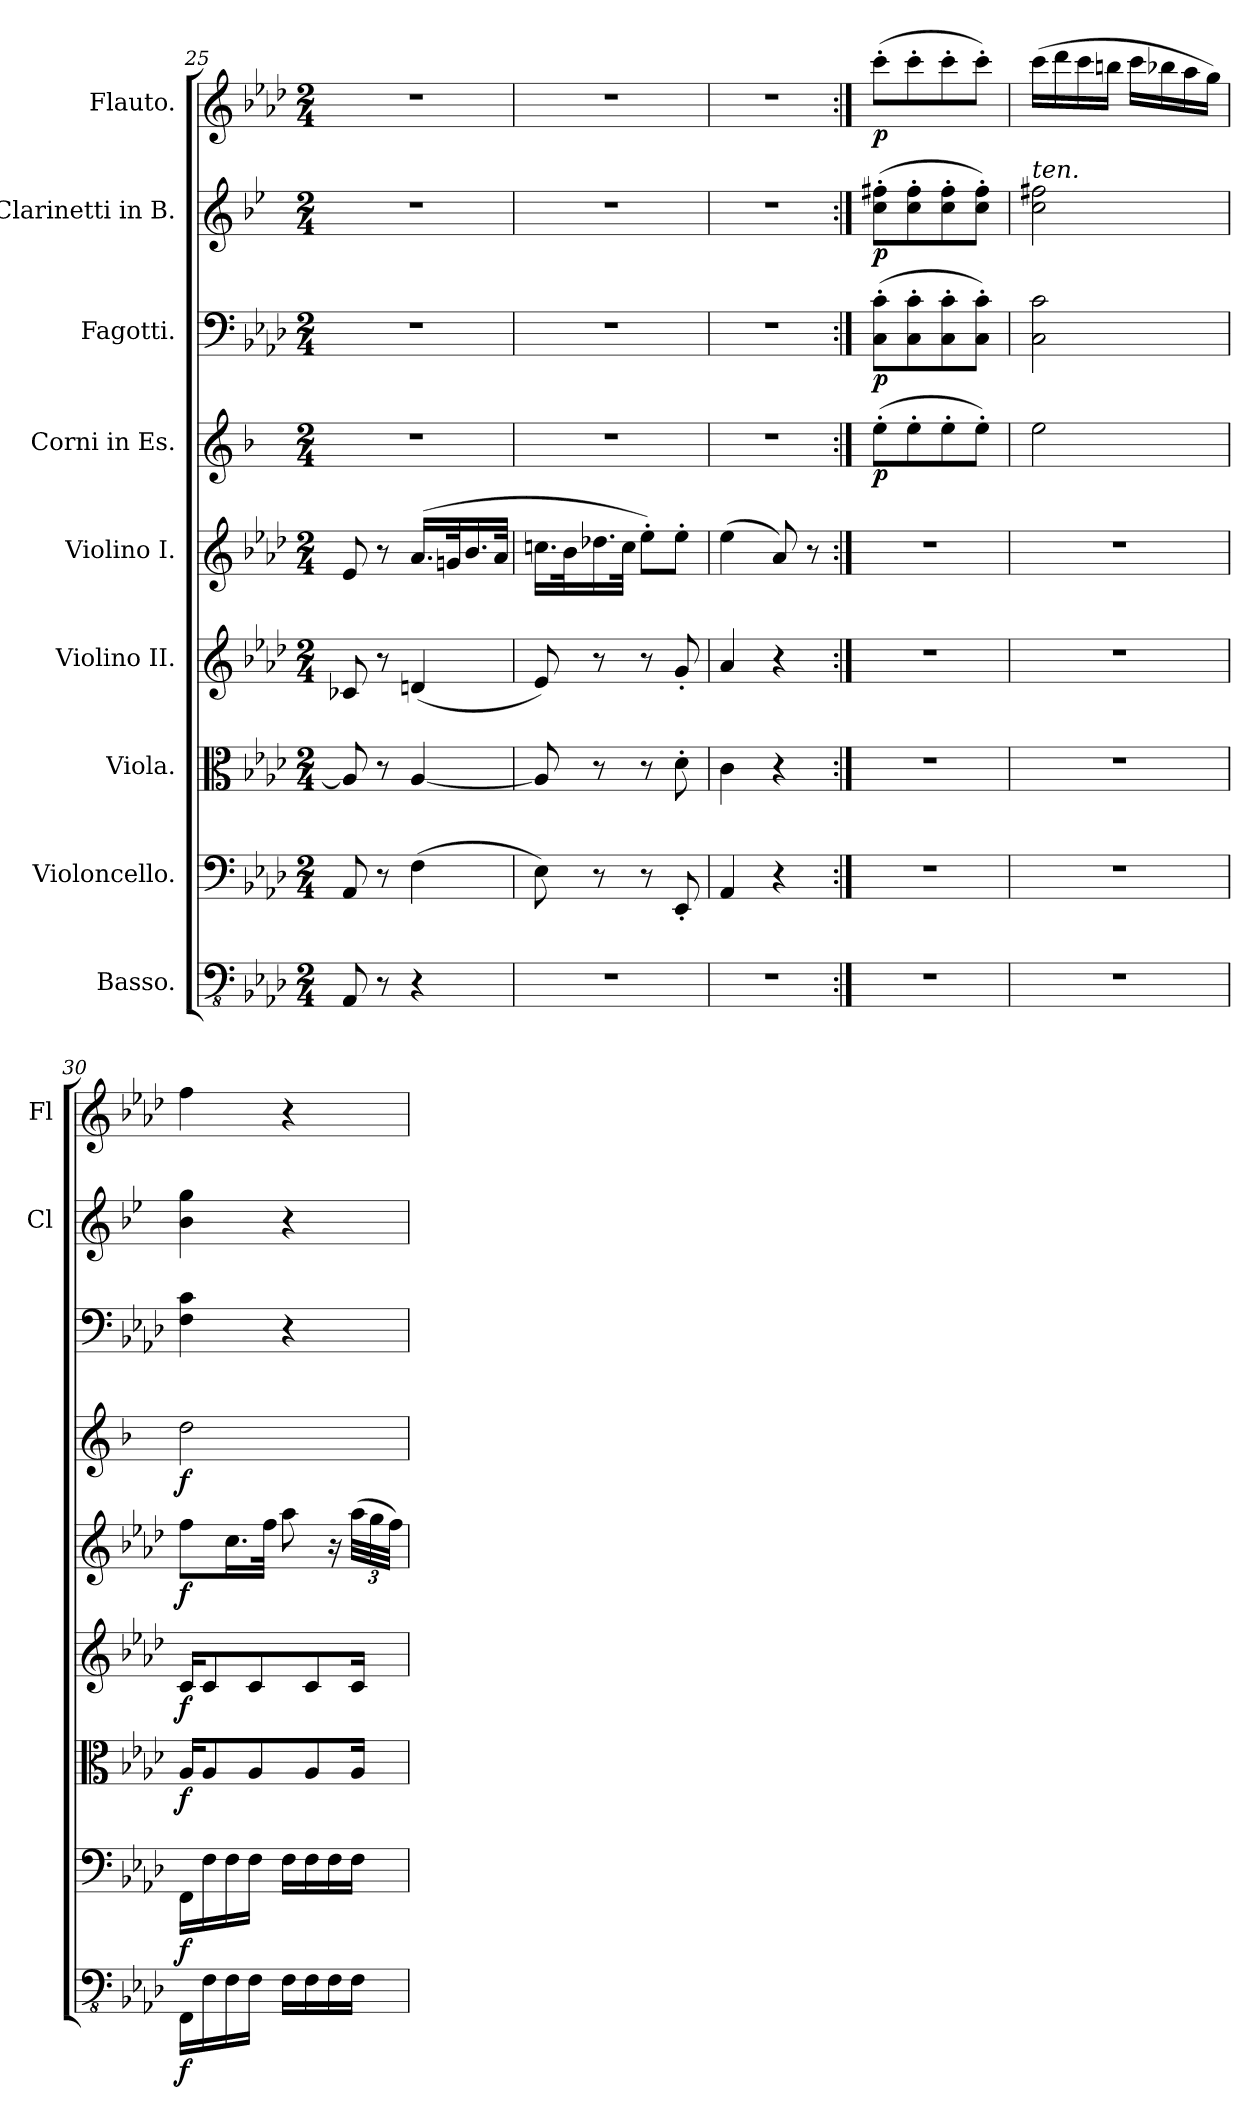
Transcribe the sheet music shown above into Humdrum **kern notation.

**kern	**dynam	**kern	**dynam	**kern	**dynam	**kern	**dynam	**kern	**dynam	**kern	**dynam	**kern	**dynam	**kern	**dynam	**kern	**dynam
*part9	*part9	*part8	*part8	*part7	*part7	*part6	*part6	*part5	*part5	*part4	*part4	*part3	*part3	*part2	*part2	*part1	*part1
*staff9	*staff9	*staff8	*staff8	*staff7	*staff7	*staff6	*staff6	*staff5	*staff5	*staff4	*staff4	*staff3	*staff3	*staff2	*staff2	*staff1	*staff1
*I"Basso.	*	*I"Violoncello.	*	*I"Viola.	*	*I"Violino II.	*	*I"Violino I.	*	*I"Corni in Es.	*	*I"Fagotti.	*	*I"Clarinetti in B.	*	*I"Flauto.	*
*	*	*	*	*	*	*	*	*	*	*	*	*	*	*I'Cl	*	*I'Fl	*
*clefFv4	*	*clefF4	*	*clefC3	*	*clefG2	*	*clefG2	*	*clefG2	*	*clefF4	*	*clefG2	*	*clefG2	*
*	*	*	*	*	*	*	*	*	*	*ITrd5c9	*	*	*	*ITrd1c2	*	*	*
*k[b-e-a-d-]	*	*k[b-e-a-d-]	*	*k[b-e-a-d-]	*	*k[b-e-a-d-]	*	*k[b-e-a-d-]	*	*k[b-e-a-d-]	*	*k[b-e-a-d-]	*	*k[b-e-a-d-]	*	*k[b-e-a-d-]	*
*M2/4	*	*M2/4	*	*M2/4	*	*M2/4	*	*M2/4	*	*M2/4	*	*M2/4	*	*M2/4	*	*M2/4	*
=25	=25	=25	=25	=25	=25	=25	=25	=25	=25	=25	=25	=25	=25	=25	=25	=25	=25
8AAA-/	.	8AA-/	.	8A-/]	.	8c-X/	.	8e-/	.	2r	.	2r	.	2r	.	2r	.
8r	.	8r	.	8r	.	8r	.	8r	.	.	.	.	.	.	.	.	.
4r	.	(>4F\	.	[4A-/	.	(<4dn/	.	(>16.a-/LL	.	.	.	.	.	.	.	.	.
.	.	.	.	.	.	.	.	32gn/K	.	.	.	.	.	.	.	.	.
.	.	.	.	.	.	.	.	16.b-/	.	.	.	.	.	.	.	.	.
.	.	.	.	.	.	.	.	32a-/JJk	.	.	.	.	.	.	.	.	.
=26	=26	=26	=26	=26	=26	=26	=26	=26	=26	=26	=26	=26	=26	=26	=26	=26	=26
2r	.	8E-\)	.	8A-/]	.	8e-/)	.	16.ccn\LL	.	2r	.	2r	.	2r	.	2r	.
.	.	.	.	.	.	.	.	32b-\K	.	.	.	.	.	.	.	.	.
.	.	8r	.	8r	.	8r	.	16.dd-X\	.	.	.	.	.	.	.	.	.
.	.	.	.	.	.	.	.	32cc\JJk	.	.	.	.	.	.	.	.	.
.	.	8r	.	8r	.	8r	.	8ee-'\L)	.	.	.	.	.	.	.	.	.
.	.	8EE-'/	.	8d-'\	.	8g'/	.	8ee-'\J	.	.	.	.	.	.	.	.	.
=27	=27	=27	=27	=27	=27	=27	=27	=27	=27	=27	=27	=27	=27	=27	=27	=27	=27
2r	.	4AA-/	.	4c\	.	4a-/	.	(>4ee-\	.	2r	.	2r	.	2r	.	2r	.
.	.	4r	.	4r	.	4r	.	8a-/)	.	.	.	.	.	.	.	.	.
.	.	.	.	.	.	.	.	8r	.	.	.	.	.	.	.	.	.
!!LO:LB:g=z
=28:|!	=28:|!	=28:|!	=28:|!	=28:|!	=28:|!	=28:|!	=28:|!	=28:|!	=28:|!	=28:|!	=28:|!	=28:|!	=28:|!	=28:|!	=28:|!	=28:|!	=28:|!
!	!	!	!	!	!	!	!	!	!	!	!LO:DY:b	!	!LO:DY:b	!	!LO:DY:b	!	!LO:DY:b
2r	.	2r	.	2r	.	2r	.	2r	.	(>8g'\L	p	(>8C\' 8c\'L	p	(>8b-\' 8een\'L	p	(>8ccc'\L	p
.	.	.	.	.	.	.	.	.	.	8g'\	.	8C\' 8c\'	.	8b-\' 8ee\'	.	8ccc'\	.
.	.	.	.	.	.	.	.	.	.	8g'\	.	8C\' 8c\'	.	8b-\' 8ee\'	.	8ccc'\	.
.	.	.	.	.	.	.	.	.	.	8g'\J)	.	8C\' 8c\'J)	.	8b-\' 8ee\'J)	.	8ccc'\J)	.
=29	=29	=29	=29	=29	=29	=29	=29	=29	=29	=29	=29	=29	=29	=29	=29	=29	=29
!	!	!	!	!	!	!	!	!	!	!	!	!	!	!LO:TX:a:i:t=ten.	!	!	!
2r	.	2r	.	2r	.	2r	.	2r	.	2g\	.	2C\ 2c\	.	2b-\ 2een\	.	(>16ccc\LL	.
.	.	.	.	.	.	.	.	.	.	.	.	.	.	.	.	16ddd-\	.
.	.	.	.	.	.	.	.	.	.	.	.	.	.	.	.	16ccc\	.
.	.	.	.	.	.	.	.	.	.	.	.	.	.	.	.	16bbn\JJ	.
.	.	.	.	.	.	.	.	.	.	.	.	.	.	.	.	16ccc\LL	.
.	.	.	.	.	.	.	.	.	.	.	.	.	.	.	.	16bb-X\	.
.	.	.	.	.	.	.	.	.	.	.	.	.	.	.	.	16aa-\	.
.	.	.	.	.	.	.	.	.	.	.	.	.	.	.	.	16gg\JJ)	.
=30	=30	=30	=30	=30	=30	=30	=30	=30	=30	=30	=30	=30	=30	=30	=30	=30	=30
!	!LO:DY:b	!	!LO:DY:b	!	!LO:DY:b	!	!LO:DY:b	!	!LO:DY:b	!	!LO:DY:b	!	!	!	!	!	!
16FFF\LL	f	16FF\LL	f	16A-/KL	f	16c/KL	f	8ff\L	f	2f\	f	4F\ 4c\	.	4a-\ 4ff\	.	4ff\	.
16FF\	.	16F\	.	8A-/	.	8c/	.	.	.	.	.	.	.	.	.	.	.
16FF\	.	16F\	.	.	.	.	.	16.cc\L	.	.	.	.	.	.	.	.	.
16FF\JJ	.	16F\JJ	.	8A-/	.	8c/	.	.	.	.	.	.	.	.	.	.	.
.	.	.	.	.	.	.	.	32ff\JJk	.	.	.	.	.	.	.	.	.
16FF\LL	.	16F\LL	.	.	.	.	.	8aa-\	.	.	.	4r	.	4r	.	4r	.
16FF\	.	16F\	.	8A-/	.	8c/	.	.	.	.	.	.	.	.	.	.	.
16FF\	.	16F\	.	.	.	.	.	16r	.	.	.	.	.	.	.	.	.
*	*	*	*	*	*	*	*	*Xbrackettup	*	*	*	*	*	*	*	*	*
16FF\JJ	.	16F\JJ	.	16A-/Jk	.	16c/Jk	.	(>48aa-\LLL	.	.	.	.	.	.	.	.	.
.	.	.	.	.	.	.	.	48gg\	.	.	.	.	.	.	.	.	.
.	.	.	.	.	.	.	.	48ff\JJJ)	.	.	.	.	.	.	.	.	.
=	=	=	=	=	=	=	=	=	=	=	=	=	=	=	=	=	=
*-	*-	*-	*-	*-	*-	*-	*-	*-	*-	*-	*-	*-	*-	*-	*-	*-	*-
